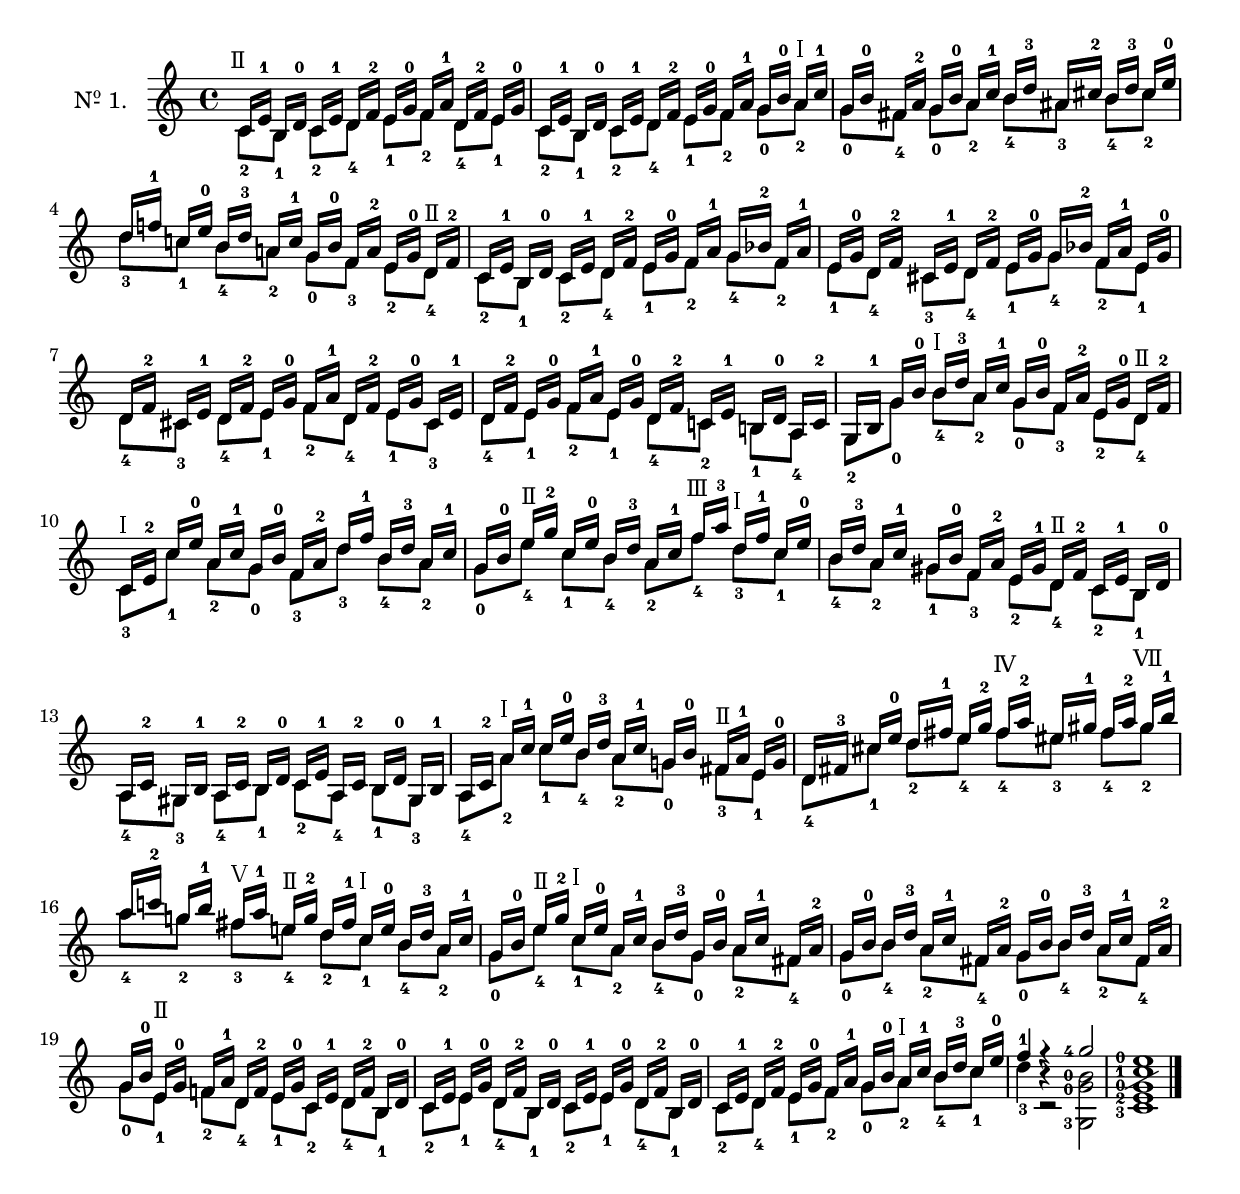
\version "2.24.3"
\language "english"

arpeggioPS = #"
  -.75 -3.75 moveto
  3.25 1.75 rlineto
  stroke
"

% Basic third intervals
thirdsAI = \relative { a16 c-1 }
thirdsAII = \relative { a8-2 }

thirdsAtwoI = \relative { a,16 c-2 }
thirdsAtwoII = \relative { a,8-4 }

thirdsGI = \relative { g16 b-0 }
thirdsGII = \relative { g8-0 }

thirdsgsI = \relative { gs'16\2 b-1 }
thirdsgsII = \relative { gs'8\2-2 }

thirdsGstwoI = \relative { gs,16 b-1 }
thirdsGstwoII = \relative { gs,8-3 }

thirdsFI = \relative { f16 a-1 }
thirdsFII = \relative { f8-2 }
thirdsFtwoI = \relative { f16 a-2 }
thirdsFtwoII = \relative { f8-3 }

thirdsdI = \relative { d'16 f-1 }
thirdsdII = \relative { d'8-3 }
thirdsdtwoI = \relative { d'16 fs-1 }
thirdsdtwoII = \relative { d'8-2 }

thirdseI = \relative { e'16\2 g-2 }
thirdseII = \relative { e'8\2-4 }

thirdsesI = \relative { es'16\2 gs-1 }

thirdscI = \relative { c'16 e-0 }
thirdscII = \relative { c'8-1 }

thirdsBI = \relative { b16\3 d-3 }
thirdsBII = \relative { b8\3-4 }

thirdsfI = \relative { f'16\2 a-3 }
thirdsfII = \relative { f'8\2-4 }

thirdsGsI = \relative { gs16 b-0 }
thirdsGsII = \relative { gs8-1 }

thirdsEI = \relative { e16 g-0 }
thirdsEII = \relative { e8-1 }
thirdsEtwoI = \relative { e16 gs-1 }
thirdsEtwoII = \relative { e8-2 }

thirdsDI = \relative { d16\5 f-2 }
thirdsDII = \relative { d8\5-4 }

thirdsDtwoI = \relative { d16\5 fs-3 }

thirdsCI = \relative { c16 e-1 }
thirdsCII = \relative { c8-2 }

thirdsBtwoI = \relative { b,16 d-0 }
thirdsBtwoII = \relative { b,8-1 }

thirdsFsI = \relative { fs16 a-1 }
thirdsFsII = \relative { fs8-3 }
thirdsFstwoI = \relative { fs16 a-2 }
thirdsFstwoII = \relative { fs8-4 }

thirdsfsI = \relative { fs'16\2 a-2 }
thirdsfsII = \relative { fs'8\2-4 }

thirdscsI = \relative { cs'16 e-0 }
thirdscsII = \relative { cs'8-2 }

% Third interval groups
thirdsCBCDI = \relative {
  c16 e-1 b d-0
  c e-1 d\5 f-2
}

thirdsCBCDII = \relative { c8-2 b-1 c-2 d\5-4 }

thirdsEFI = \relative { e16 g-0 f a-1 }
thirdsEFII = \relative { e8-1 f-2 }

thirdsDEI = \relative { d16\5 f-2 e g-0 }
thirdsDEII = \relative { d8-4 e-1 }

thirdsGAI = \relative { g16 b-0 a c-1 }
thirdsGAII = \relative { g8-0 a-2 }

thirdsGFsI = \relative { g16 b-0 fs a-2 }
thirdsGFsII = \relative { g8-0 fs-4 }

thirdsBAsI = \relative { b16\3 d-3 as cs-2 }
thirdsBAsII = \relative { b8\3-4 as-3 }

thirdsBcsI = { \thirdsBI \thirdscsI }
thirdsBcsII = { \thirdsBII \thirdscsII }

thirdsdcI = \relative { d'16 f!-1 c e-0 }
thirdsdcII = \relative { d'8-3 c-1 }

thirdsBAI = \relative { b16\3 d-3 a c-1 }
thirdsBAII = \relative { b8\3-4 a-2 }

thirdsGFI = \relative {
  g16 b-0
  \accidentalStyle forget
  f
  \accidentalStyle modern
  a-2
}
thirdsGFII = \relative { g8-0 f-3 }

thirdsEDI = \relative { e16 g-0 d\5 f-2 }
thirdsEDII = \relative { e8-2 d\5-4 }
thirdsEDtwoII = \relative { e8-1 d\5-4 }

thirdsGFtwoI = \relative { g16\4 bf-2 f a-1 }
thirdsGFtwoII = \relative { g8\4-4 f-2 }

thirdsCsDI = \relative { cs16 e-1 d\5 f-2 }
thirdsCsDII = \relative { cs8-3 d\5-4 }

thirdsEGI = \relative { e16 g-0 g bf-2 }
thirdsEGII = \relative { e8-1 g\4-4 }

thirdsFEI = \relative { f16 a-1 e g-0 }
thirdsFEII = \relative { f8-2 e-1 }

thirdsDCsI = \relative { d16\5 f-2 cs e-1 }
thirdsDCsII = \relative { d8\5-4 cs-3 }

thirdsFDI = \relative { f16 a-1 d,\5 f-2 }
thirdsFDII = \relative { f8-2 d\5-4 }

thirdsECsI = \relative { e16 g-0 cs, e-1 }
thirdsECsII = \relative { e8-1 cs-3 }

thirdsDCI = \relative { d16\5 f-2 c e-1 }
thirdsDCII = \relative { d8\5-4 c-2 }

thirdsBAtwoI = \relative { b,!16 d-0 a\6 c-2 }
thirdsBAtwoII = \relative { b,8-1 a\6-4 }

thirdsGArpI = \relative { g,16 b-1 g' b-0 }
thirdsGArpII = \relative { g,8-2 g'-0 }

thirdsCArpI = \relative { c16 e-2 c' e-0 }
thirdsCArpII = \relative { c8-3 c'-1 }

thirdsAGI = { \thirdsAI \thirdsGI }
thirdsAGII = { \thirdsAII \thirdsGII }

thirdsDmFArpI = { \thirdsFtwoI \thirdsdI }
thirdsDmFArpII = { \thirdsFtwoII \thirdsdII }

thirdsEmGI = { \thirdsGI \thirdseI }
thirdsEmGII = { \thirdsGII \thirdseII }

thirdscBI = { \thirdscI \thirdsBI }
thirdscBII = { \thirdscII \thirdsBII }

thirdsFAArpI = { \thirdsAI \thirdsfI }
thirdsFAArpII = { \thirdsAII \thirdsfII }

thirds = \relative {
  \transposition c
  \set Timing.beamExceptions = #'()
  \set Timing.baseMoment = #(ly:make-moment 1/8)
  \accidentalStyle modern
  <<
    {
      \set Voice.beatStructure = 1,1,1,1,1,1,1,1
      \omit StringNumber
      \thirdsCBCDI
      \thirdsEFI
      \thirdsDEI
      \thirdsCBCDI
      \thirdsEFI
      \thirdsGAI
      \thirdsGFsI
      \thirdsGAI
      \thirdsBAsI
      \thirdsBcsI
      \thirdsdcI
      \thirdsBAI
      \thirdsGFI
      \thirdsEDI
      \thirdsCBCDI
      \thirdsEFI
      \thirdsGFtwoI
      \thirdsEDI
      \thirdsCsDI
      \thirdsEGI
      \thirdsFEI
      \thirdsDCsI
      \thirdsDEI
      \thirdsFDI
      \thirdsECsI
      \thirdsDEI
      \thirdsFEI
      \thirdsDCI
      \thirdsBAtwoI
      \thirdsGArpI
      \thirdsBAI
      \thirdsGFI
      \thirdsEDI
      \thirdsCArpI
      \thirdsAGI
      \thirdsDmFArpI
      \thirdsBAI
      \thirdsEmGI
      \thirdscBI
      \thirdsFAArpI
      \thirdsdI \thirdscI
      \thirdsBAI
      \thirdsGsI \thirdsFtwoI
      \thirdsEtwoI \thirdsDI
      \thirdsCI \thirdsBtwoI
      \thirdsAtwoI \thirdsGstwoI
      \thirdsAtwoI \thirdsBtwoI
      \thirdsCI \thirdsAtwoI
      \thirdsBtwoI \thirdsGstwoI
      \thirdsAtwoI \thirdsAI
      \thirdscI \thirdsBI
      \thirdsAI \thirdsGI
      \thirdsFsI \thirdsEI
      \thirdsDtwoI \thirdscsI
      \thirdsdtwoI \thirdseI
      \thirdsfsI \thirdsesI
      \thirdsfsI \thirdsgsI
      \relative { a'16 c!-2 g b-1 }
      \relative { fs'16 a-1 } \thirdseI
      \thirdsdtwoI \thirdscI
      \thirdsBAI
      \thirdsEmGI
      \thirdscI \thirdsAI
      \thirdsBI \thirdsGI
      \thirdsAI \thirdsFstwoI
      \thirdsGI \thirdsBI
      \thirdsAI \thirdsFstwoI
      \thirdsGI \thirdsBI
      \thirdsAI \thirdsFstwoI
      \thirdsGI \thirdsEI
      \thirdsFI \thirdsDI
      \thirdsEI \thirdsCI
      \thirdsDI \thirdsBtwoI
      \thirdsCI \thirdsEI
      \thirdsDI \thirdsBtwoI
      \thirdsCI \thirdsEI
      \thirdsDI \thirdsBtwoI
      \thirdsCI \thirdsDI
      \thirdsEFI
      \thirdsGAI
      \thirdsBI \thirdscI
      \relative {
        f'4-1 r
        \set fingeringOrientations = #'(left)
        <g-4>2
      }
    }
    \\
    {
      \set Voice.beatStructure = 2,2,2,2
      \omit StringNumber
      \thirdsCBCDII
      \thirdsEFII
      \thirdsDEII
      \thirdsCBCDII
      \thirdsEFII
      \thirdsGAII
      \thirdsGFsII
      \thirdsGAII
      \thirdsBAsII
      \thirdsBcsII
      \thirdsdcII
      \thirdsBAII
      \thirdsGFII
      \thirdsEDII
      \thirdsCBCDII
      \thirdsEFII
      \thirdsGFtwoII
      \thirdsEDtwoII
      \thirdsCsDII
      \thirdsEGII
      \thirdsFEII
      \thirdsDCsII
      \thirdsDEII
      \thirdsFDII
      \thirdsECsII
      \thirdsDEII
      \thirdsFEII
      \thirdsDCII
      \thirdsBAtwoII
      \thirdsGArpII
      \thirdsBAII
      \thirdsGFII
      \thirdsEDII
      \thirdsCArpII
      \thirdsAGII
      \thirdsDmFArpII
      \thirdsBAII
      \thirdsEmGII
      \thirdscBII
      \thirdsFAArpII
      \thirdsdII \thirdscII
      \thirdsBAII
      \thirdsGsII \thirdsFtwoII
      \thirdsEtwoII \thirdsDII
      \thirdsCII \thirdsBtwoII
      \thirdsAtwoII \thirdsGstwoII
      \thirdsAtwoII \thirdsBtwoII
      \thirdsCII \thirdsAtwoII
      \thirdsBtwoII \thirdsGstwoII
      \thirdsAtwoII \thirdsAII
      \thirdscII \thirdsBII
      \thirdsAII g!8-0
      \thirdsFsII \thirdsEII
      \thirdsDII cs8-1
      \thirdsdtwoII \thirdseII
      \thirdsfsII es-3
      \thirdsfsII \thirdsgsII
      \relative { a'8\2-4 g-2 }
      \relative { fs'8-3 } \thirdseII
      \thirdsdtwoII \accidentalStyle forget \thirdscII \accidentalStyle modern
      \thirdsBAII
      \thirdsEmGII
      \thirdscII \thirdsAII
      \thirdsBII \thirdsGII
      \thirdsAII \thirdsFstwoII
      \thirdsGII \thirdsBII
      \thirdsAII \thirdsFstwoII
      \thirdsGII \thirdsBII
      \thirdsAII \thirdsFstwoII
      \thirdsGII \thirdsEII
      \thirdsFII \thirdsDII
      \thirdsEII \thirdsCII
      \thirdsDII \thirdsBtwoII
      \thirdsCII \thirdsEII
      \thirdsDII \thirdsBtwoII
      \thirdsCII \thirdsEII
      \thirdsDII \thirdsBtwoII
      \thirdsCII \thirdsDII
      \thirdsEFII
      \thirdsGAII
      \thirdsBII \thirdscII
      \relative {
        % \override NoteColumn.show-horizontal-skylines = ##t
        d'4-3 b4\rest
        \override NoteHead.extra-spacing-width = #'(-2 . 0)
        \set fingeringOrientations = #'(left)
        <g,-3 g'-0 b-0>2
        \once \override Fingering.padding = #.75
        <c-3 e-2 g-0 c-1 e-0>1^\markup \postscript #arpeggioPS
      }
      \bar "|."
    }
    \\
    {
      s8^\markup \raise #.5 \center-align "Ⅱ"
      \repeat unfold 14 { s \noBreak }
      s^\markup \raise #1.5 \halign #-1.5 "Ⅰ" \noBreak
      \repeat unfold 7 { s \noBreak }
      s
      \repeat unfold 7 { s }
      s^\markup "Ⅱ" \noBreak
      \repeat unfold 15 { s \noBreak }
      s
      \repeat unfold 18 { s \noBreak }
      s^\markup "Ⅰ"
      \repeat unfold 4 { s \noBreak }
      s^\markup "Ⅱ"
      s^\markup "Ⅰ"
      \repeat unfold 8 { s \noBreak }
      s^\markup "Ⅱ"
      \repeat unfold 3 { s \noBreak }
      s^\markup \halign #-.5 "Ⅲ"
      s^\markup "Ⅰ"
      \repeat unfold 6 { s \noBreak }
      s^\markup "Ⅱ"
      s \noBreak
      s
      \repeat unfold 9 { s \noBreak }
      s^\markup "Ⅰ"
      \repeat unfold 4 { s \noBreak }
      s^\markup "Ⅱ"
      \repeat unfold 5 { s \noBreak }
      s^\markup \halign #-.7 "Ⅳ"
      \repeat unfold 2 { s \noBreak }
      s^\markup \halign #-.55  "Ⅶ"
      \repeat unfold 2 { s }
      s^\markup "Ⅴ"
      s^\markup "Ⅱ"
      s
      s^\markup "Ⅰ"
      \repeat unfold 3 { s \noBreak }
      s^\markup "Ⅱ"
      s^\markup "Ⅰ"
      \repeat unfold 12 { s \noBreak }
      s
      s
      s^\markup "Ⅱ"
      \repeat unfold 19 { s \noBreak }
      s^\markup "Ⅰ"
      \repeat unfold 18 { s \noBreak }
    }
    \\
    {
      \repeat unfold 21 { s1 }
      s4 c,2\rest
    }
  >>
}


% \include "articulate.ly"

\score {
  \layout {
    system-count = #7
  }
  \new Staff \with {
    instrumentName = \markup {
      \concat {
        N
        \hspace #.1
        \with-dimension #X #'(0 . 0) -
        \super o
      } 1.
    }
  }
  \transpose c c' \thirds
  % \midi {}
}
